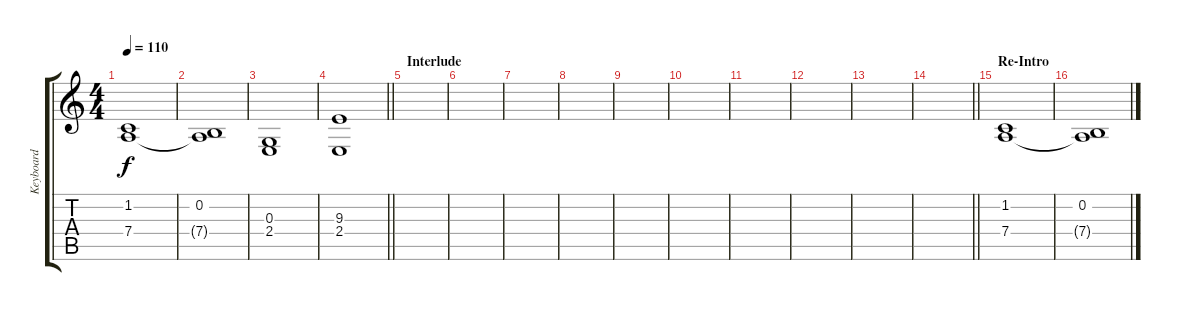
\track ("Keyboard" "Keyboard") {instrument pad2warm}
\staff {score tabs}
\tuning (E4 B3 G3 D3 A2 E2) {hide}
\ts (4 4)
\tempo 110
\clef g2
\ks c
(1.2 7.4).1{dy f} |
(0.2 7.4{t}).1 |
(0.3 2.4).1 |
\barLineRight lightlight
(9.3 2.4).1 |
\section ("" "Interlude")
|
|
|
|
|
|
|
|
|
\barLineRight lightlight
|
\section ("" "Re-Intro")
(1.2 7.4).1 |
(0.2 7.4{t}).1
